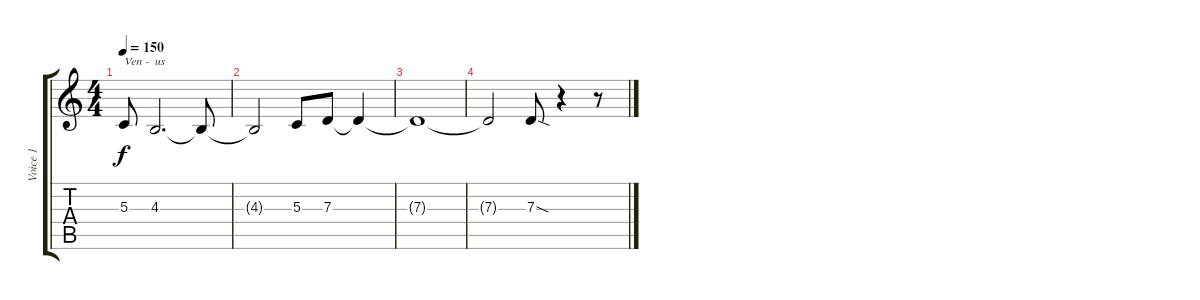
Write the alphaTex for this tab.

\track ("Voice 1" "Voice 1") {instrument lead6voice}
\staff {score tabs}
\tuning (E4 B3 G3 D3 A2 E2) {hide}
\ts (4 4)
\tempo 150
\clef g2
\ks c
5.3.8{txt "Ven -" dy f} 4.3.2{d txt "us"} 4.3{t}.8 |
4.3{t}.2 5.3.8 7.3.8 7.3{t}.4 |
7.3{t}.1 |
7.3{t}.2 7.3{sod}.8 r.4 r.8
